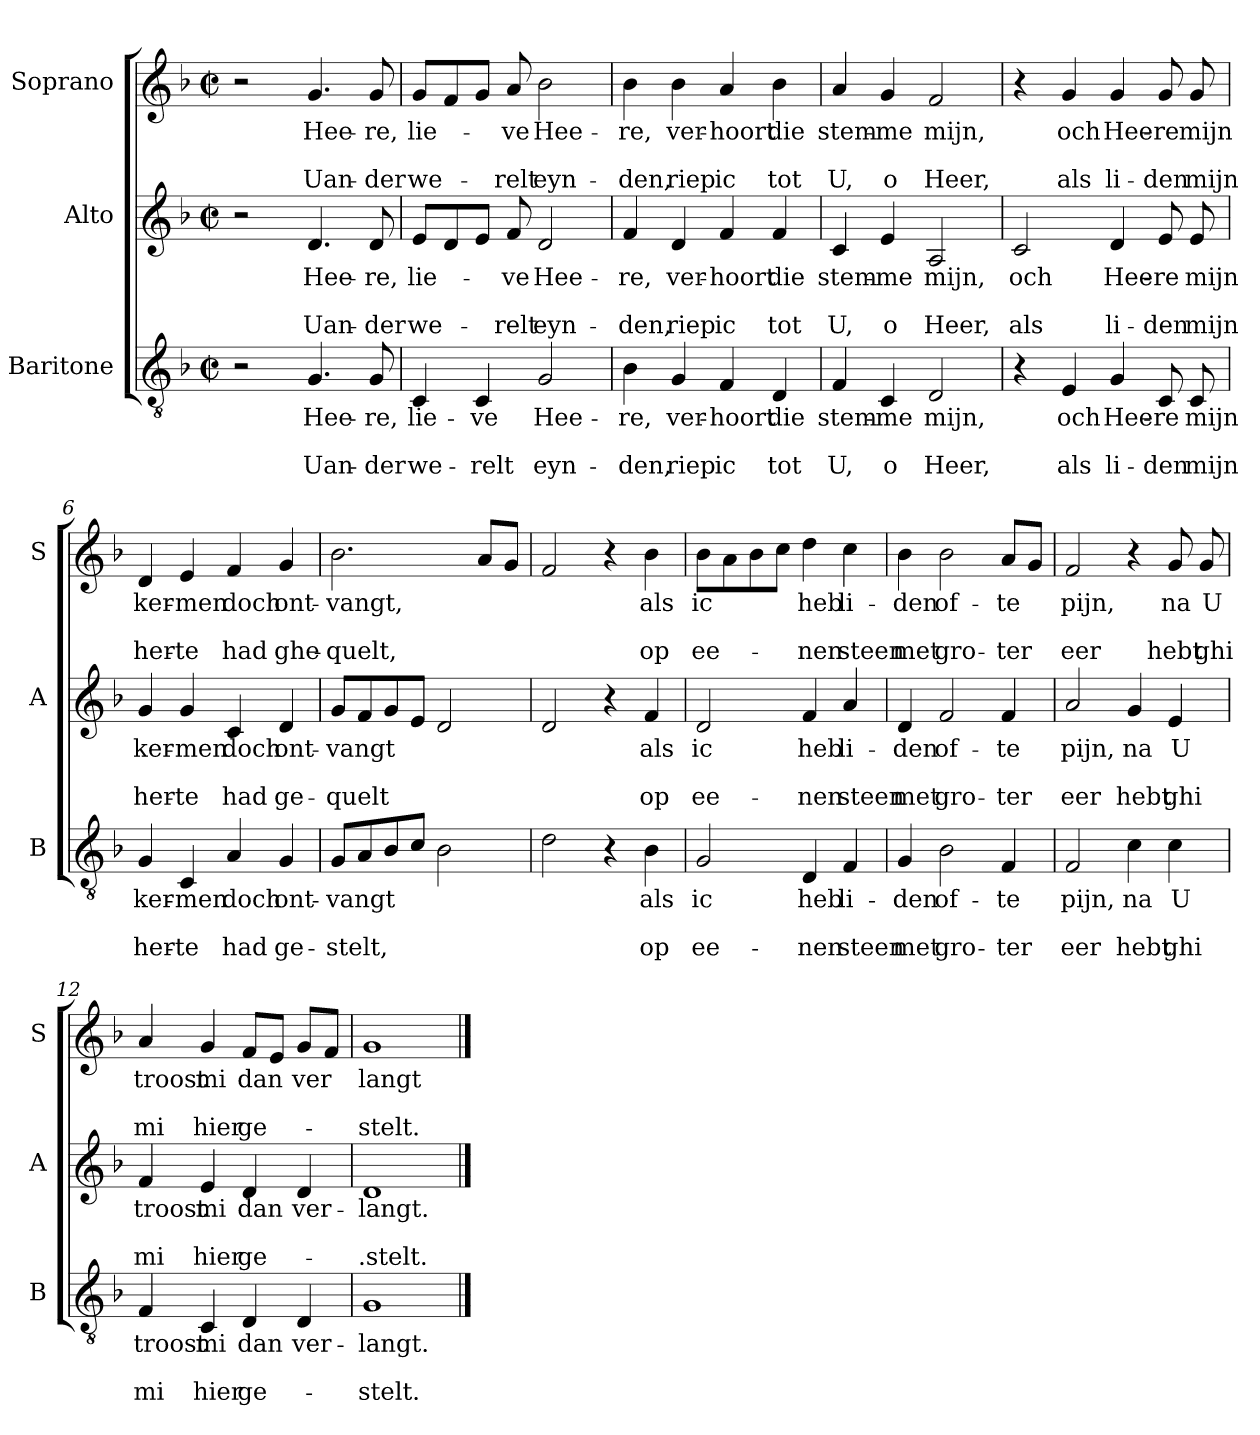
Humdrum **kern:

**kern	**text	**text	**text	**kern	**text	**text	**text	**kern	**text	**text	**text
*part3	*part3	*part3	*part3	*part2	*part2	*part2	*part2	*part1	*part1	*part1	*part1
*staff3	*staff3	*staff3	*staff3	*staff2	*staff2	*staff2	*staff2	*staff1	*staff1	*staff1	*staff1
*I"Baritone	*	*	*	*I"Alto	*	*	*	*I"Soprano	*	*	*
*I'B	*	*	*	*I'A	*	*	*	*I'S	*	*	*
*clefGv2	*	*	*	*clefG2	*	*	*	*clefG2	*	*	*
*k[b-]	*	*	*	*k[b-]	*	*	*	*k[b-]	*	*	*
*F:	*	*	*	*F:	*	*	*	*F:	*	*	*
*M2/2	*	*	*	*M2/2	*	*	*	*M2/2	*	*	*
*met(c|)	*	*	*	*met(c|)	*	*	*	*met(c|)	*	*	*
=1	=1	=1	=1	=1	=1	=1	=1	=1	=1	=1	=1
2r	.	.	.	2r	.	.	.	2r	.	.	.
!	!LO:LY:b	!	!LO:LY:b	!	!LO:LY:b	!	!LO:LY:b	!	!LO:LY:b	!	!LO:LY:b
4.G/	Hee-	.	Uan-	4.d/	Hee-	.	Uan-	4.g/	Hee-	.	Uan-
!	!LO:LY:b	!	!LO:LY:b	!	!LO:LY:b	!	!LO:LY:b	!	!LO:LY:b	!	!LO:LY:b
8G/	-re,	.	-der	8d/	-re,	.	-der	8g/	-re,	.	-der
=2	=2	=2	=2	=2	=2	=2	=2	=2	=2	=2	=2
!	!LO:LY:b	!	!LO:LY:b	!	!LO:LY:b	!	!LO:LY:b	!	!LO:LY:b	!	!LO:LY:b
4C/	lie-	.	we-	8e/L	lie-	.	we-	8g/L	lie-	.	we-
.	.	.	.	8d/	.	.	.	8f/	.	.	.
!	!LO:LY:b	!	!LO:LY:b	!	!	!	!	!	!	!	!
4C/	-ve	.	-relt	8e/J	.	.	.	8g/J	.	.	.
!	!	!	!	!	!LO:LY:b	!	!LO:LY:b	!	!LO:LY:b	!	!LO:LY:b
.	.	.	.	8f/	-ve	.	-relt	8a/	-ve	.	-relt
!	!LO:LY:b	!	!LO:LY:b	!	!LO:LY:b	!	!LO:LY:b	!	!LO:LY:b	!	!LO:LY:b
2G/	Hee-	.	eyn-	2d/	Hee-	.	eyn-	2b-\	Hee-	.	eyn-
=3	=3	=3	=3	=3	=3	=3	=3	=3	=3	=3	=3
!	!LO:LY:b	!	!LO:LY:b	!	!LO:LY:b	!	!LO:LY:b	!	!LO:LY:b	!	!LO:LY:b
4B-\	-re,	.	-den,	4f/	-re,	.	-den,	4b-\	-re,	.	-den,
!	!LO:LY:b	!	!LO:LY:b	!	!LO:LY:b	!	!LO:LY:b	!	!LO:LY:b	!	!LO:LY:b
4G/	ver-	.	riep	4d/	ver-	.	riep	4b-\	ver-	.	riep
!	!LO:LY:b	!	!LO:LY:b	!	!LO:LY:b	!	!LO:LY:b	!	!LO:LY:b	!	!LO:LY:b
4F/	-hoort	.	ic	4f/	-hoort	.	ic	4a/	-hoort	.	ic
!	!LO:LY:b	!	!LO:LY:b	!	!LO:LY:b	!	!LO:LY:b	!	!LO:LY:b	!	!LO:LY:b
4D/	die	.	tot	4f/	die	.	tot	4b-\	die	.	tot
=4	=4	=4	=4	=4	=4	=4	=4	=4	=4	=4	=4
!	!LO:LY:b	!	!LO:LY:b	!	!LO:LY:b	!	!LO:LY:b	!	!LO:LY:b	!	!LO:LY:b
4F/	stem-	.	U,	4c/	stem-	.	U,	4a/	stem-	.	U,
!	!LO:LY:b	!	!LO:LY:b	!	!LO:LY:b	!	!LO:LY:b	!	!LO:LY:b	!	!LO:LY:b
4C/	-me	.	o	4e/	-me	.	o	4g/	-me	.	o
!	!LO:LY:b	!	!LO:LY:b	!	!LO:LY:b	!	!LO:LY:b	!	!LO:LY:b	!	!LO:LY:b
2D/	mijn,	.	Heer,	2A/	mijn,	.	Heer,	2f/	mijn,	.	Heer,
!!LO:LB:g=z
=5	=5	=5	=5	=5	=5	=5	=5	=5	=5	=5	=5
!	!	!	!	!	!LO:LY:b	!	!LO:LY:b	!	!	!	!
4r	.	.	.	2c/	och	.	als	4r	.	.	.
!	!LO:LY:b	!	!LO:LY:b	!	!	!	!	!	!LO:LY:b	!	!LO:LY:b
4E/	och	.	als	.	.	.	.	4g/	och	.	als
!	!LO:LY:b	!	!LO:LY:b	!	!LO:LY:b	!	!LO:LY:b	!	!LO:LY:b	!	!LO:LY:b
4G/	Hee-	.	li-	4d/	Hee-	.	li-	4g/	Hee-	.	li-
!	!LO:LY:b	!	!LO:LY:b	!	!LO:LY:b	!	!LO:LY:b	!	!LO:LY:b	!	!LO:LY:b
8C/	-re	.	-den	8e/	-re	.	-den	8g/	-re	.	-den
!	!LO:LY:b	!	!LO:LY:b	!	!LO:LY:b	!	!LO:LY:b	!	!LO:LY:b	!	!LO:LY:b
8C/	mijn	.	mijn	8e/	mijn	.	mijn	8g/	mijn	.	mijn
=6	=6	=6	=6	=6	=6	=6	=6	=6	=6	=6	=6
!	!LO:LY:b	!	!LO:LY:b	!	!LO:LY:b	!	!LO:LY:b	!	!LO:LY:b	!	!LO:LY:b
4G/	ker-	.	her-	4g/	ker-	.	her-	4d/	ker-	.	her-
!	!LO:LY:b	!	!LO:LY:b	!	!LO:LY:b	!	!LO:LY:b	!	!LO:LY:b	!	!LO:LY:b
4C/	-men	.	-te	4g/	-men	.	-te	4e/	-men	.	-te
!	!LO:LY:b	!	!LO:LY:b	!	!LO:LY:b	!	!LO:LY:b	!	!LO:LY:b	!	!LO:LY:b
4A/	doch	.	had	4c/	doch	.	had	4f/	doch	.	had
!	!LO:LY:b	!	!LO:LY:b	!	!LO:LY:b	!	!LO:LY:b	!	!LO:LY:b	!	!LO:LY:b
4G/	ont-	.	ge-	4d/	ont-	.	ge-	4g/	ont-	.	ghe-
=7	=7	=7	=7	=7	=7	=7	=7	=7	=7	=7	=7
!	!LO:LY:b	!	!LO:LY:b	!	!LO:LY:b	!	!LO:LY:b	!	!LO:LY:b	!	!LO:LY:b
8G/L	-vangt	.	-stelt,	8g/L	-vangt	.	-quelt	2.b-\	-vangt,	.	-quelt,
8A/	.	.	.	8f/	.	.	.	.	.	.	.
8B-/	.	.	.	8g/	.	.	.	.	.	.	.
8c/J	.	.	.	8e/J	.	.	.	.	.	.	.
2B-\	.	.	.	2d/	.	.	.	.	.	.	.
.	.	.	.	.	.	.	.	8a/L	.	.	.
.	.	.	.	.	.	.	.	8g/J	.	.	.
=8	=8	=8	=8	=8	=8	=8	=8	=8	=8	=8	=8
2d\	.	.	.	2d/	.	.	.	2f/	.	.	.
4r	.	.	.	4r	.	.	.	4r	.	.	.
!	!LO:LY:b	!	!LO:LY:b	!	!LO:LY:b	!	!LO:LY:b	!	!LO:LY:b	!	!LO:LY:b
4B-\	als	.	op	4f/	als	.	op	4b-\	als	.	op
!!LO:LB:g=z
=9	=9	=9	=9	=9	=9	=9	=9	=9	=9	=9	=9
!	!LO:LY:b	!	!LO:LY:b	!	!LO:LY:b	!	!LO:LY:b	!	!LO:LY:b	!	!LO:LY:b
2G/	ic	.	ee-	2d/	ic	.	ee-	8b-\L	ic	.	ee-
.	.	.	.	.	.	.	.	8a\	.	.	.
.	.	.	.	.	.	.	.	8b-\	.	.	.
.	.	.	.	.	.	.	.	8cc\J	.	.	.
!	!LO:LY:b	!	!LO:LY:b	!	!LO:LY:b	!	!LO:LY:b	!	!LO:LY:b	!	!LO:LY:b
4D/	heb	.	-nen	4f/	heb	.	-nen	4dd\	heb	.	-nen
!	!LO:LY:b	!	!LO:LY:b	!	!LO:LY:b	!	!LO:LY:b	!	!LO:LY:b	!	!LO:LY:b
4F/	li-	.	steen	4a/	li-	.	steen	4cc\	li-	.	steen
=10	=10	=10	=10	=10	=10	=10	=10	=10	=10	=10	=10
!	!LO:LY:b	!	!LO:LY:b	!	!LO:LY:b	!	!LO:LY:b	!	!LO:LY:b	!	!LO:LY:b
4G/	-den	.	met	4d/	-den	.	met	4b-\	-den	.	met
!	!LO:LY:b	!	!LO:LY:b	!	!LO:LY:b	!	!LO:LY:b	!	!LO:LY:b	!	!LO:LY:b
2B-\	of-	.	gro-	2f/	of-	.	gro-	2b-\	of-	.	gro-
!	!LO:LY:b	!	!LO:LY:b	!	!LO:LY:b	!	!LO:LY:b	!	!LO:LY:b	!	!LO:LY:b
4F/	-te	.	-ter	4f/	-te	.	-ter	8a/L	-te	.	-ter
.	.	.	.	.	.	.	.	8g/J	.	.	.
=11	=11	=11	=11	=11	=11	=11	=11	=11	=11	=11	=11
!	!LO:LY:b	!	!LO:LY:b	!	!LO:LY:b	!	!LO:LY:b	!	!LO:LY:b	!	!LO:LY:b
2F/	pijn,	.	eer	2a/	pijn,	.	eer	2f/	pijn,	.	eer
!	!LO:LY:b	!	!LO:LY:b	!	!LO:LY:b	!	!LO:LY:b	!	!	!	!
4c\	na	.	hebt	4g/	na	.	hebt	4r	.	.	.
!	!LO:LY:b	!	!LO:LY:b	!	!LO:LY:b	!	!LO:LY:b	!	!LO:LY:b	!	!LO:LY:b
4c\	U	.	ghi	4e/	U	.	ghi	8g/	na	.	hebt
!	!	!	!	!	!	!	!	!	!LO:LY:b	!	!LO:LY:b
.	.	.	.	.	.	.	.	8g/	U	.	ghi
=12	=12	=12	=12	=12	=12	=12	=12	=12	=12	=12	=12
!	!LO:LY:b	!	!LO:LY:b	!	!LO:LY:b	!	!LO:LY:b	!	!LO:LY:b	!	!LO:LY:b
4F/	troost	.	mi	4f/	troost	.	mi	4a/	troost	.	mi
!	!LO:LY:b	!	!LO:LY:b	!	!LO:LY:b	!	!LO:LY:b	!	!LO:LY:b	!	!LO:LY:b
4C/	mi	.	hier	4e/	mi	.	hier	4g/	mi	.	hier
!	!LO:LY:b	!	!LO:LY:b	!	!LO:LY:b	!	!LO:LY:b	!	!LO:LY:b	!	!LO:LY:b
4D/	dan	.	ge-	4d/	dan	.	ge-	8f/L	dan	.	ge-
.	.	.	.	.	.	.	.	8e/J	.	.	.
!	!LO:LY:b	!	!	!	!LO:LY:b	!	!	!	!LO:LY:b	!	!
4D/	ver-	.	.	4d/	ver-	.	.	8g/L	ver	.	.
.	.	.	.	.	.	.	.	8f/J	.	.	.
=13	=13	=13	=13	=13	=13	=13	=13	=13	=13	=13	=13
!	!LO:LY:b	!	!LO:LY:b	!	!LO:LY:b	!	!LO:LY:b	!	!LO:LY:b	!	!LO:LY:b
1G	-langt.	.	-stelt.	1d	-langt.	.	-.stelt.	1g	langt	.	-stelt.
==	==	==	==	==	==	==	==	==	==	==	==
*-	*-	*-	*-	*-	*-	*-	*-	*-	*-	*-	*-
